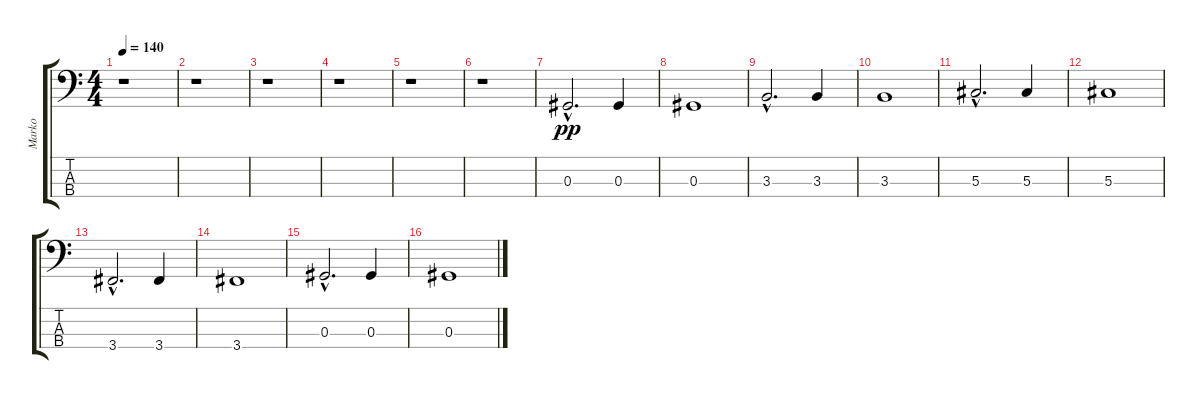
\track ("Marko" "Marko") {instrument slapbass1}
\staff {score tabs}
\tuning (Gb2 Db2 Ab1 Eb1) {hide}
\ts (4 4)
\tempo 140
\clef f4
\ks c
r.1{dy pp} |
r.1 |
r.1 |
r.1 |
r.1 |
r.1 |
0.3{hac}.2{d} 0.3.4 |
0.3.1 |
3.3{hac}.2{d} 3.3.4 |
3.3.1 |
5.3{hac}.2{d volume 10 instrument slapbass1} 5.3.4 |
5.3.1 |
3.4{hac}.2{d} 3.4.4 |
3.4.1 |
0.3{hac}.2{d volume 10 instrument slapbass1} 0.3.4 |
0.3.1
